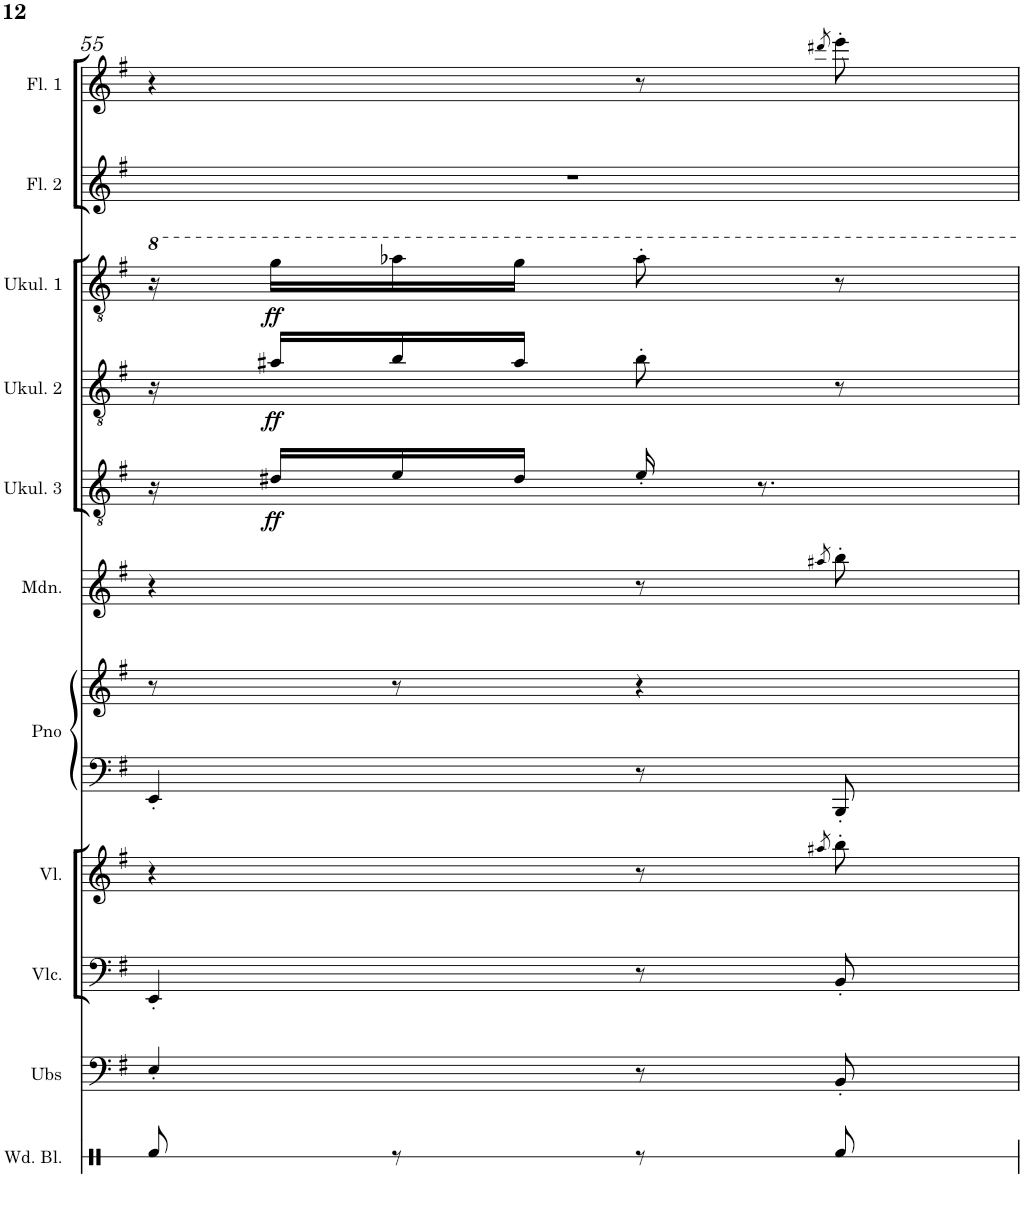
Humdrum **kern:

**kern	**kern	**kern	**kern	**kern	**kern	**kern	**kern	**dynam	**kern	**dynam	**kern	**dynam	**kern	**kern
*part11	*part10	*part9	*part8	*part7	*part7	*part6	*part5	*part5	*part4	*part4	*part3	*part3	*part2	*part1
*staff12	*staff11	*staff10	*staff9	*staff8	*staff7	*staff6	*staff5	*staff5	*staff4	*staff4	*staff3	*staff3	*staff2	*staff1
*I"Wood Blocks	*I"UkuBass	*I"Violoncelle	*I"Violon	*I"Piano	*	*I"Mandoline	*I"Ukulélé 3	*	*I"Ukulélé 2	*	*I"Ukulélé 1	*	*I"Flûte 2	*I"Flûte 1
*I'Wd. Bl.	*I'Ubs	*I'Vlc.	*I'Vl.	*I'Pno	*	*I'Mdn.	*I'Ukul. 3	*	*I'Ukul. 2	*	*I'Ukul. 1	*	*I'Fl. 2	*I'Fl. 1
!!LO:PB:g=z
*clefX	*clefF4	*clefF4	*clefG2	*clefF4	*clefG2	*clefG2	*clefGv2	*	*clefGv2	*	*clefGv2	*	*clefG2	*clefG2
*	*Trd7c12	*	*	*	*	*	*	*	*	*	*	*	*	*
*k[]	*k[f#]	*k[f#]	*k[f#]	*k[f#]	*k[f#]	*k[f#]	*k[f#]	*	*k[f#]	*	*k[f#]	*	*k[f#]	*k[f#]
*	*e:	*e:	*e:	*e:	*e:	*e:	*e:	*	*e:	*	*e:	*	*e:	*e:
*M2/4	*M2/4	*M2/4	*M2/4	*M2/4	*M2/4	*M2/4	*M2/4	*	*M2/4	*	*M2/4	*	*M2/4	*M2/4
=55	=55	=55	=55	=55	=55	=55	=55	=55	=55	=55	=55	=55	=55	=55
8Rf/	4E'/	4EE'/	4r	4EE'/	8r	4r	16r	.	16r	.	16r	.	2r	4r
!	!	!	!	!	!	!	!	!LO:DY:b	!	!LO:DY:b	!	!LO:DY:b	!	!
.	.	.	.	.	.	.	16d#X/LL	ff	16a#X/LL	ff	16gg\LL	ff	.	.
8r	.	.	.	.	8r	.	16e/	.	16b/	.	16aa-X\	.	.	.
.	.	.	.	.	.	.	16d#/JJ	.	16a#/JJ	.	16gg\JJ	.	.	.
8r	8r	8r	8r	8r	4r	8r	16e'/	.	8b'\	.	8aa-'\	.	.	8r
.	.	.	.	.	.	.	8.r	.	.	.	.	.	.	.
.	.	.	8qaa#X/	.	.	8qaa#X/	.	.	.	.	.	.	.	8qddd#X/
8Rf/	8BB'/	8BB'/	8bb'\	8BBB'/	.	8bb'\	.	.	8r	.	8r	.	.	8eee'\
=	=	=	=	=	=	=	=	=	=	=	=	=	=	=
*-	*-	*-	*-	*-	*-	*-	*-	*-	*-	*-	*-	*-	*-	*-
